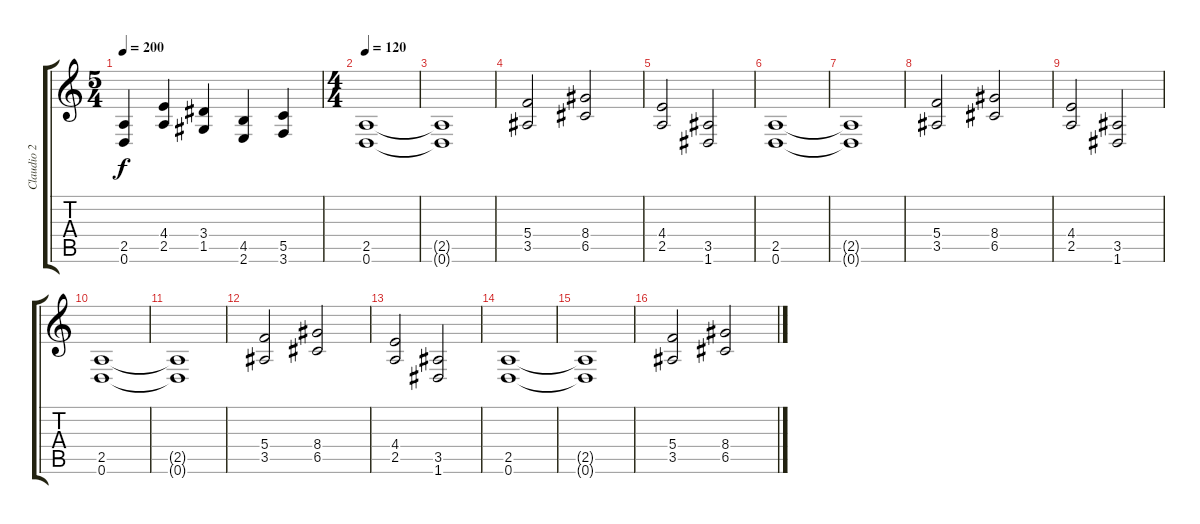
\track ("Claudio 2" "Claudio 2") {instrument distortionguitar}
\staff {score tabs}
\tuning (D4 A3 F3 C3 G2 D2) {hide}
\ts (5 4)
\tempo 200
\clef g2
\ks c
(2.5 0.6).4{dy f} (4.4 2.5).4 (3.4 1.5).4 (4.5 2.6).4 (5.5 3.6).4 |
\ts (4 4)
\tempo 120
(2.5 0.6).1 |
(2.5{t} 0.6{t}).1 |
(5.4 3.5).2 (8.4 6.5).2 |
(4.4 2.5).2 (3.5 1.6).2 |
(2.5 0.6).1 |
(2.5{t} 0.6{t}).1 |
(5.4 3.5).2 (8.4 6.5).2 |
(4.4 2.5).2 (3.5 1.6).2 |
(2.5 0.6).1 |
(2.5{t} 0.6{t}).1 |
(5.4 3.5).2 (8.4 6.5).2 |
(4.4 2.5).2 (3.5 1.6).2 |
(2.5 0.6).1 |
(2.5{t} 0.6{t}).1 |
(5.4 3.5).2 (8.4 6.5).2
